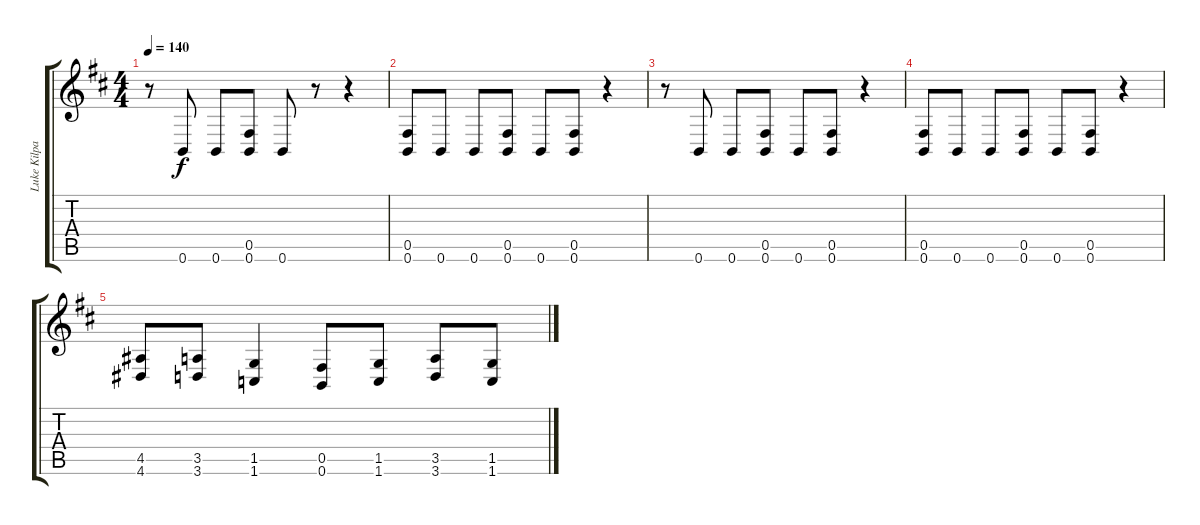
\track ("Luke Kilpatrick" "Luke Kilpa") {instrument distortionguitar}
\staff {score tabs}
\tuning (Db4 Ab3 E3 B2 Gb2 B1) {hide}
\ts (4 4)
\tempo 140
\clef g2
\ks d
r.8{dy f} 0.6.8 0.6.8 (0.5 0.6).8 0.6.8 r.8 r.4 |
(0.5 0.6).8 0.6.8 0.6.8 (0.5 0.6).8 0.6.8 (0.5 0.6).8 r.4 |
r.8 0.6.8 0.6.8 (0.5 0.6).8 0.6.8 (0.5 0.6).8 r.4 |
(0.5 0.6).8 0.6.8 0.6.8 (0.5 0.6).8 0.6.8 (0.5 0.6).8 r.4 |
(4.5 4.6).8 (3.5 3.6).8 (1.5 1.6).4 (0.5 0.6).8 (1.5 1.6).8 (3.5 3.6).8 (1.5 1.6).8
